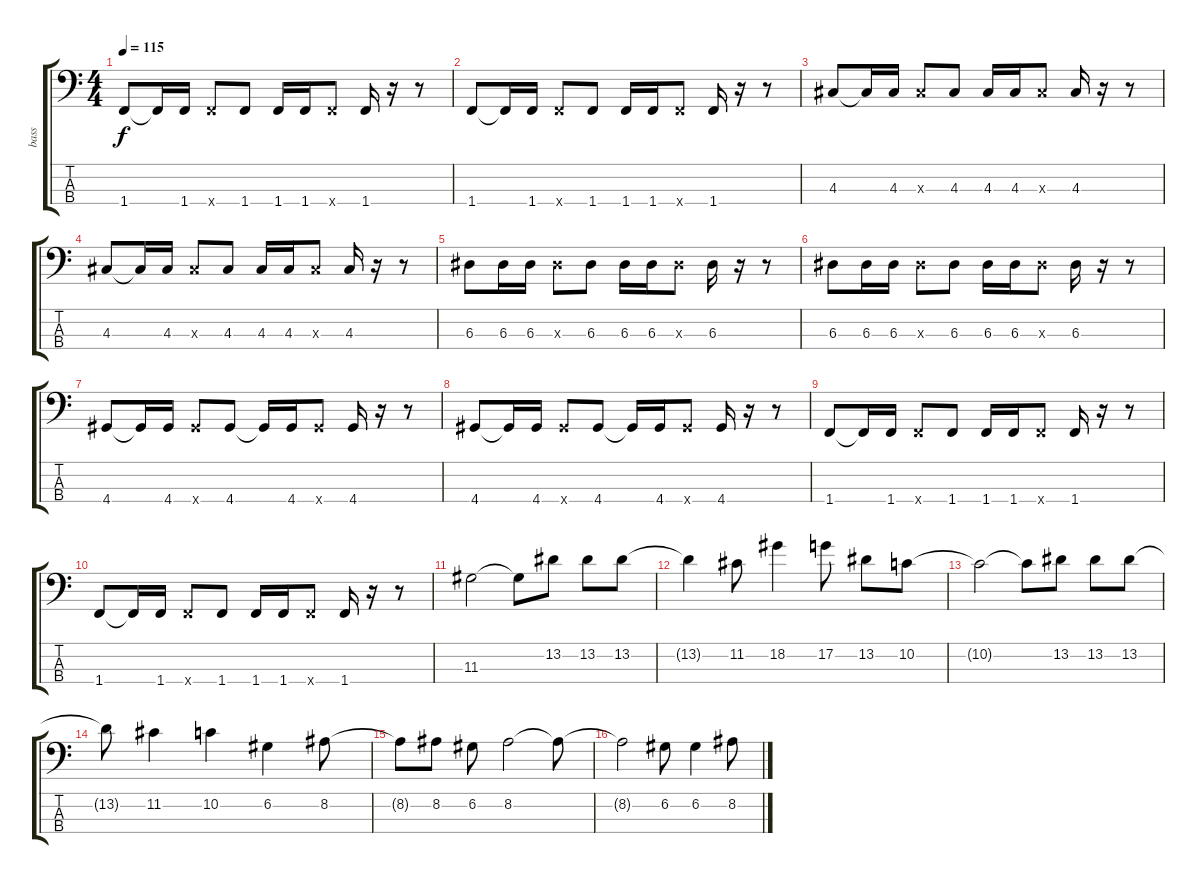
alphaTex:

\track ("bass" "bass") {instrument electricbassfinger}
\staff {score tabs}
\tuning (G2 D2 A1 E1) {hide}
\ts (4 4)
\tempo 115
\clef f4
\ks c
1.4.8{dy f} 1.4{t}.16 1.4.16 1.4{x}.8 1.4.8 1.4.16 1.4.16 1.4{x}.8 1.4.16 r.16 r.8 |
1.4.8 1.4{t}.16 1.4.16 1.4{x}.8 1.4.8 1.4.16 1.4.16 1.4{x}.8 1.4.16 r.16 r.8 |
4.3.8 4.3{t}.16 4.3.16 4.3{x}.8 4.3.8 4.3.16 4.3.16 4.3{x}.8 4.3.16 r.16 r.8 |
4.3.8 4.3{t}.16 4.3.16 4.3{x}.8 4.3.8 4.3.16 4.3.16 4.3{x}.8 4.3.16 r.16 r.8 |
6.3.8 6.3.16 6.3.16 6.3{x}.8 6.3.8 6.3.16 6.3.16 6.3{x}.8 6.3.16 r.16 r.8 |
6.3.8 6.3.16 6.3.16 6.3{x}.8 6.3.8 6.3.16 6.3.16 6.3{x}.8 6.3.16 r.16 r.8 |
4.4.8 4.4{t}.16 4.4.16 4.4{x}.8 4.4.8 4.4{t}.16 4.4.16 4.4{x}.8 4.4.16 r.16 r.8 |
4.4.8 4.4{t}.16 4.4.16 4.4{x}.8 4.4.8 4.4{t}.16 4.4.16 4.4{x}.8 4.4.16 r.16 r.8 |
1.4.8 1.4{t}.16 1.4.16 1.4{x}.8 1.4.8 1.4.16 1.4.16 1.4{x}.8 1.4.16 r.16 r.8 |
1.4.8 1.4{t}.16 1.4.16 1.4{x}.8 1.4.8 1.4.16 1.4.16 1.4{x}.8 1.4.16 r.16 r.8 |
11.3.2 11.3{t}.8 13.2.8 13.2.8 13.2.8 |
13.2{t}.4 11.2.8 18.2.4 17.2.8 13.2.8 10.2.8 |
10.2{t}.2 10.2{t}.8 13.2.8 13.2.8 13.2.8 |
13.2{t}.8 11.2.4 10.2.4 6.2.4 8.2.8 |
8.2{t}.8 8.2.8 6.2.8 8.2.2 8.2{t}.8 |
8.2{t}.2 6.2.8 6.2.4 8.2.8
